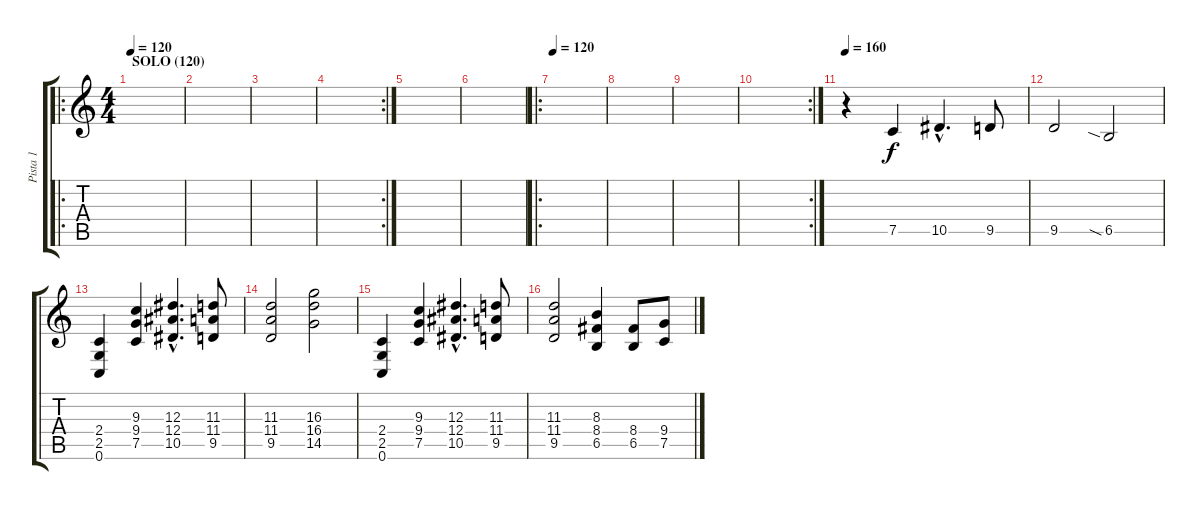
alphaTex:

\track ("Pista 1" "Pista 1") {instrument distortionguitar}
\staff {score tabs}
\tuning (C4 G3 Eb3 Bb2 F2 C2) {hide}
\ro
\ts (4 4)
\section ("" "SOLO (120)")
\tempo 120
\clef g2
\ks c
|
|
|
\rc 2
|
|
|
\ro
\tempo 120
|
|
|
\rc 2
|
\tempo 160
r.4 7.5.4 10.5{hac}.4{d} 9.5.8 |
9.5.2 6.5{sia}.2 |
(2.4 2.5 0.6).4 (9.3 9.4 7.5).4 (12.3{hac} 12.4{hac} 10.5{hac}).4{d} (11.3 11.4 9.5).8 |
(11.3 11.4 9.5).2 (16.3 16.4 14.5).2 |
(2.4 2.5 0.6).4 (9.3 9.4 7.5).4 (12.3{hac} 12.4{hac} 10.5{hac}).4{d} (11.3 11.4 9.5).8 |
(11.3 11.4 9.5).2 (8.3 8.4 6.5).4 (8.4 6.5).8 (9.4 7.5).8
